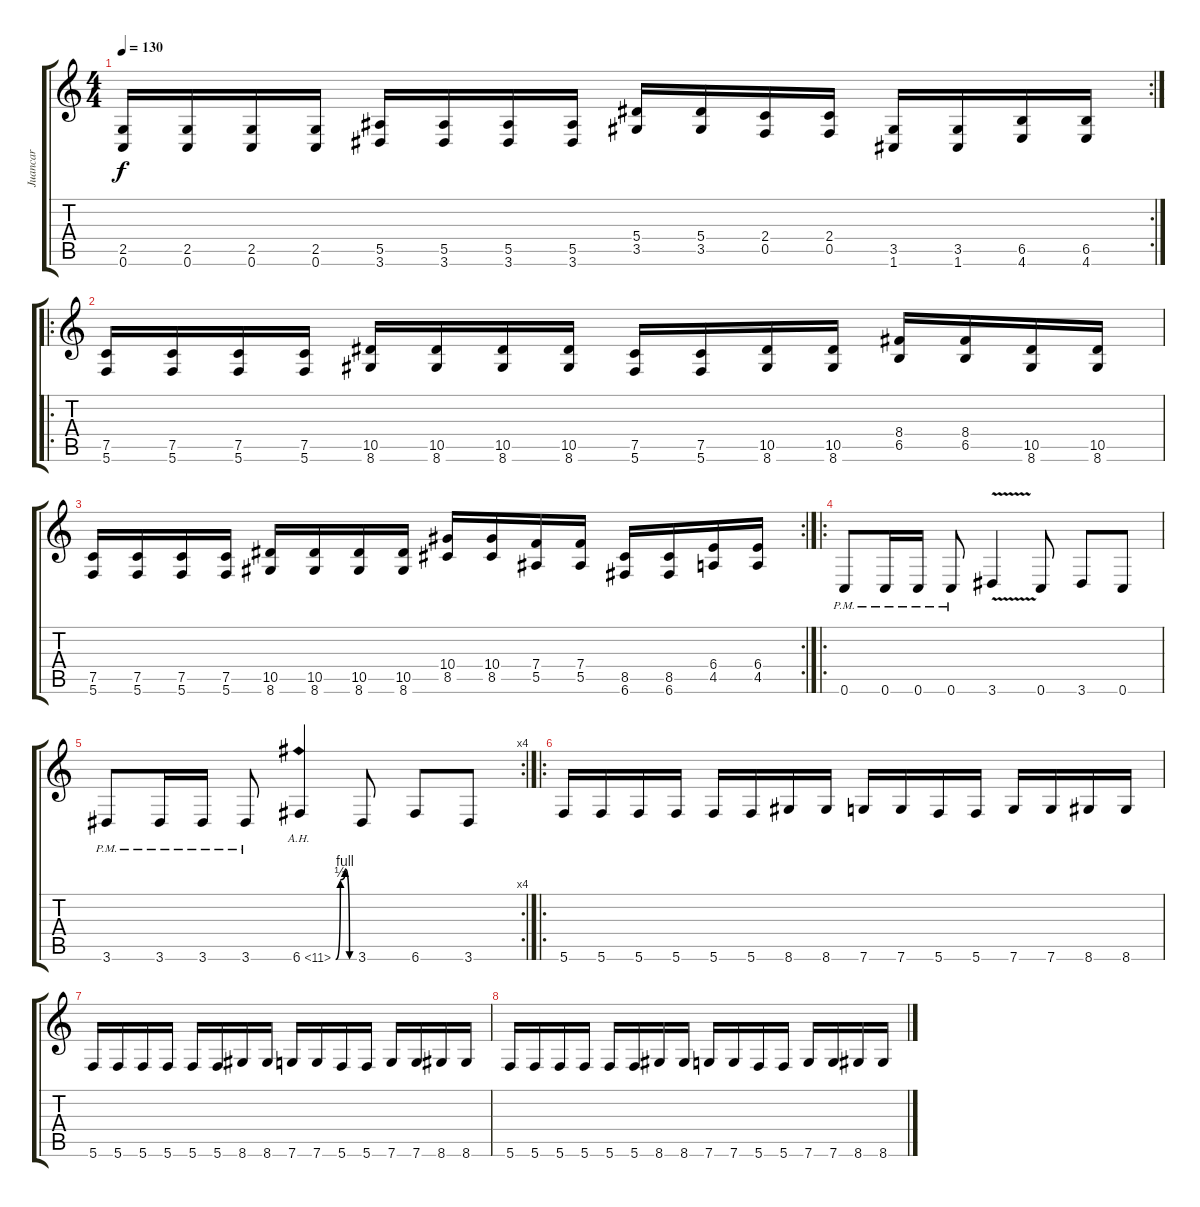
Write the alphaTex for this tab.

\track ("Juancar" "Juancar") {instrument distortionguitar}
\staff {score tabs}
\tuning (C4 G3 Eb3 Bb2 F2 C2) {hide}
\rc 2
\ts (4 4)
\tempo 130
\clef g2
\ks c
(2.5 0.6).16{dy f} (2.5 0.6).16 (2.5 0.6).16 (2.5 0.6).16 (5.5 3.6).16 (5.5 3.6).16 (5.5 3.6).16 (5.5 3.6).16 (5.4 3.5).16 (5.4 3.5).16 (2.4 0.5).16 (2.4 0.5).16 (3.5 1.6).16 (3.5 1.6).16 (6.5 4.6).16 (6.5 4.6).16 |
\ro
(7.5 5.6).16 (7.5 5.6).16 (7.5 5.6).16 (7.5 5.6).16 (10.5 8.6).16 (10.5 8.6).16 (10.5 8.6).16 (10.5 8.6).16 (7.5 5.6).16 (7.5 5.6).16 (10.5 8.6).16 (10.5 8.6).16 (8.4 6.5).16 (8.4 6.5).16 (10.5 8.6).16 (10.5 8.6).16 |
\rc 2
(7.5 5.6).16 (7.5 5.6).16 (7.5 5.6).16 (7.5 5.6).16 (10.5 8.6).16 (10.5 8.6).16 (10.5 8.6).16 (10.5 8.6).16 (10.4 8.5).16 (10.4 8.5).16 (7.4 5.5).16 (7.4 5.5).16 (8.5 6.6).16 (8.5 6.6).16 (6.4 4.5).16 (6.4 4.5).16 |
\ro
0.6{pm}.8 0.6{pm}.16 0.6{pm}.16 0.6{pm}.8 3.6{v}.4 0.6.8 3.6.8 0.6.8 |
\rc 4
3.6{pm}.8 3.6{pm}.16 3.6{pm}.16 3.6{pm}.8 6.6{be (custom 0 0 15 2 30 4 45 0 60 0) ah 5}.4 3.6.8 6.6.8 3.6.8 |
\ro
5.6.16 5.6.16 5.6.16 5.6.16 5.6.16 5.6.16 8.6.16 8.6.16 7.6.16 7.6.16 5.6.16 5.6.16 7.6.16 7.6.16 8.6.16 8.6.16 |
5.6.16 5.6.16 5.6.16 5.6.16 5.6.16 5.6.16 8.6.16 8.6.16 7.6.16 7.6.16 5.6.16 5.6.16 7.6.16 7.6.16 8.6.16 8.6.16 |
5.6.16 5.6.16 5.6.16 5.6.16 5.6.16 5.6.16 8.6.16 8.6.16 7.6.16 7.6.16 5.6.16 5.6.16 7.6.16 7.6.16 8.6.16 8.6.16
